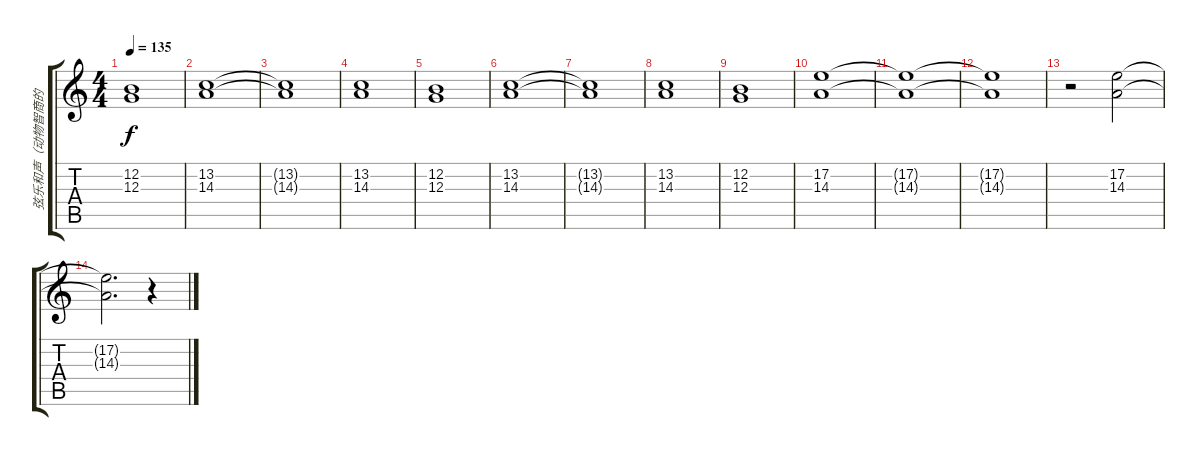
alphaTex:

\track ("弦乐和声（动物智商的）" "弦乐和声（动物智商的") {instrument stringensemble1}
\staff {score tabs}
\tuning (E4 B3 G3 D3 A2 E2) {hide}
\ts (4 4)
\tempo 135
\clef g2
\ks c
(12.2 12.3).1{dy f} |
(13.2 14.3).1 |
(13.2{t} 14.3{t}).1 |
(13.2 14.3).1 |
(12.2 12.3).1 |
(13.2 14.3).1 |
(13.2{t} 14.3{t}).1 |
(13.2 14.3).1 |
(12.2 12.3).1 |
(17.2 14.3).1 |
(17.2{t} 14.3{t}).1 |
(17.2{t} 14.3{t}).1 |
r.2 (17.2 14.3).2 |
(17.2{t} 14.3{t}).2{d} r.4
